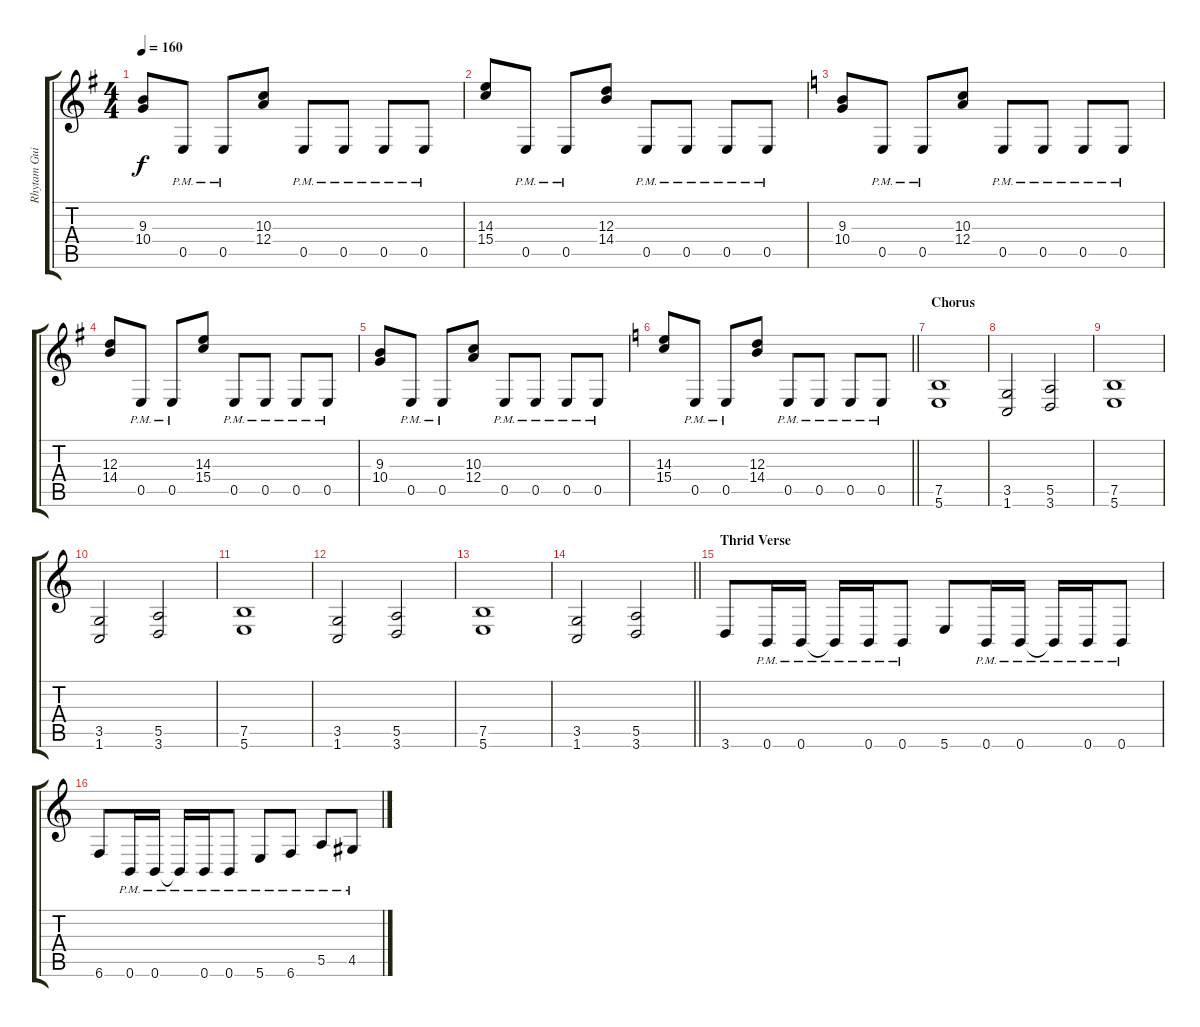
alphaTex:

\track ("Rhytam Guitar Michael" "Rhytam Gui") {instrument distortionguitar}
\staff {score tabs}
\tuning (B3 Gb3 D3 A2 E2 B1) {hide}
\ts (4 4)
\tempo 160
\clef g2
\ks g
(9.3 10.4).8{dy f} 0.5{pm}.8 0.5{pm}.8 (10.3 12.4).8 0.5{pm}.8 0.5{pm}.8 0.5{pm}.8 0.5{pm}.8 |
(14.3 15.4).8 0.5{pm}.8 0.5{pm}.8 (12.3 14.4).8 0.5{pm}.8 0.5{pm}.8 0.5{pm}.8 0.5{pm}.8 |
\ks c
(9.3 10.4).8 0.5{pm}.8 0.5{pm}.8 (10.3 12.4).8 0.5{pm}.8 0.5{pm}.8 0.5{pm}.8 0.5{pm}.8 |
\ks g
(12.3 14.4).8 0.5{pm}.8 0.5{pm}.8 (14.3 15.4).8 0.5{pm}.8 0.5{pm}.8 0.5{pm}.8 0.5{pm}.8 |
(9.3 10.4).8 0.5{pm}.8 0.5{pm}.8 (10.3 12.4).8 0.5{pm}.8 0.5{pm}.8 0.5{pm}.8 0.5{pm}.8 |
\barLineRight lightlight
\ks c
(14.3 15.4).8 0.5{pm}.8 0.5{pm}.8 (12.3 14.4).8 0.5{pm}.8 0.5{pm}.8 0.5{pm}.8 0.5{pm}.8 |
\section ("" "Chorus")
(7.5 5.6).1 |
(3.5 1.6).2 (5.5 3.6).2 |
(7.5 5.6).1 |
(3.5 1.6).2 (5.5 3.6).2 |
(7.5 5.6).1 |
(3.5 1.6).2 (5.5 3.6).2 |
(7.5 5.6).1 |
\barLineRight lightlight
(3.5 1.6).2 (5.5 3.6).2 |
\section ("" "Thrid Verse")
3.6.8 0.6{pm}.16 0.6{pm}.16 0.6{pm t}.16 0.6{pm}.16 0.6{pm}.8 5.6.8 0.6{pm}.16 0.6{pm}.16 0.6{pm t}.16 0.6{pm}.16 0.6{pm}.8 |
6.6.8 0.6{pm}.16 0.6{pm}.16 0.6{pm t}.16 0.6{pm}.16 0.6{pm}.8 5.6{pm}.8 6.6{pm}.8 5.5{pm}.8 4.5{pm}.8
